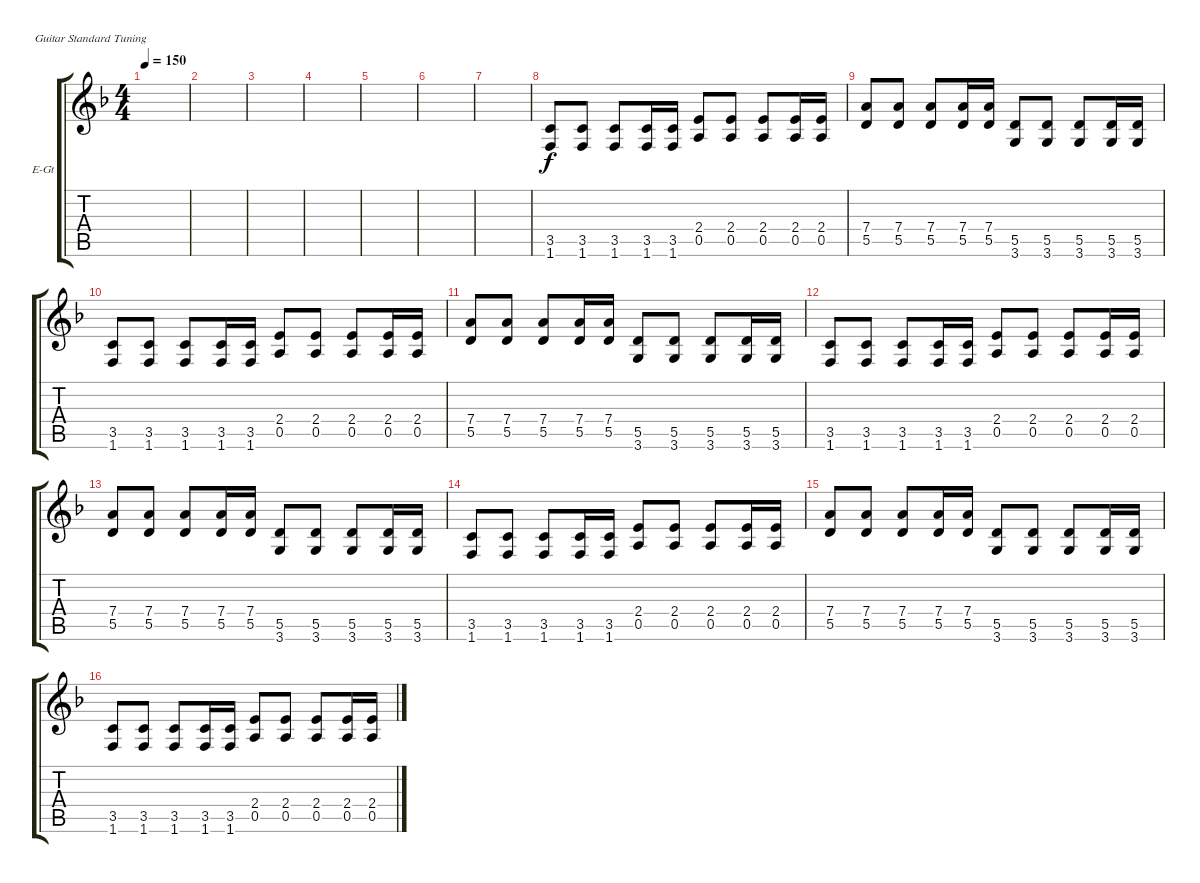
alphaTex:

\defaultSystemsLayout 4
\bracketExtendMode groupsimilarinstruments
\firstSystemTrackNameOrientation horizontal
\otherSystemsTrackNameOrientation horizontal
\track ("Третяк - Студийная гитара" "E-Gt") {instrument distortionguitar}
\staff {score tabs}
\tuning (E4 B3 G3 D3 A2 E2)
\ts (4 4)
\tempo 150
\clef g2
\ks f
|
|
|
|
|
|
|
(1.6 3.5).8 (1.6 3.5).8 (3.5 1.6).8 (3.5 1.6).16 (1.6 3.5).16 (0.5 2.4).8 (2.4 0.5).8 (2.4 0.5).8 (0.5 2.4).16 (2.4 0.5).16 |
(5.5 7.4).8 (5.5 7.4).8 (5.5 7.4).8 (5.5 7.4).16 (5.5 7.4).16 (3.6 5.5).8 (5.5 3.6).8 (5.5 3.6).8 (5.5 3.6).16 (5.5 3.6).16 |
(1.6 3.5).8 (1.6 3.5).8 (3.5 1.6).8 (3.5 1.6).16 (1.6 3.5).16 (0.5 2.4).8 (2.4 0.5).8 (2.4 0.5).8 (0.5 2.4).16 (2.4 0.5).16 |
(5.5 7.4).8 (5.5 7.4).8 (5.5 7.4).8 (5.5 7.4).16 (5.5 7.4).16 (3.6 5.5).8 (5.5 3.6).8 (5.5 3.6).8 (5.5 3.6).16 (5.5 3.6).16 |
(1.6 3.5).8 (1.6 3.5).8 (3.5 1.6).8 (3.5 1.6).16 (1.6 3.5).16 (0.5 2.4).8 (2.4 0.5).8 (2.4 0.5).8 (0.5 2.4).16 (2.4 0.5).16 |
(5.5 7.4).8 (5.5 7.4).8 (5.5 7.4).8 (5.5 7.4).16 (5.5 7.4).16 (3.6 5.5).8 (5.5 3.6).8 (5.5 3.6).8 (5.5 3.6).16 (5.5 3.6).16 |
(1.6 3.5).8 (1.6 3.5).8 (3.5 1.6).8 (3.5 1.6).16 (1.6 3.5).16 (0.5 2.4).8 (2.4 0.5).8 (2.4 0.5).8 (0.5 2.4).16 (2.4 0.5).16 |
(5.5 7.4).8 (5.5 7.4).8 (5.5 7.4).8 (5.5 7.4).16 (5.5 7.4).16 (3.6 5.5).8 (5.5 3.6).8 (5.5 3.6).8 (5.5 3.6).16 (5.5 3.6).16 |
(1.6 3.5).8 (1.6 3.5).8 (3.5 1.6).8 (3.5 1.6).16 (1.6 3.5).16 (0.5 2.4).8 (2.4 0.5).8 (2.4 0.5).8 (0.5 2.4).16 (2.4 0.5).16
